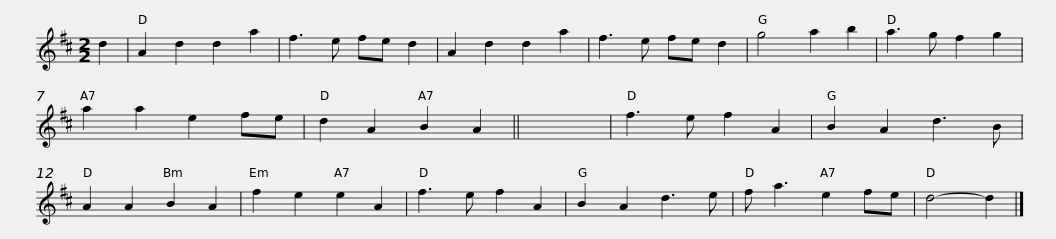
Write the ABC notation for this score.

X:1
L:1/8
M:2/2
I:linebreak $
K:D
V:1 treble
V:1
 d2 | A2 d2 d2 a2 | f3 e fe d2 | A2 d2 d2 a2 | f3 e fe d2 | %5
 g4 a2 b2 | a3 g f2 g2 | a2 a2 e2 fe | d2 A2 B2 A2 || x8 |$ %10
 f3 e f2 A2 | B2 A2 d3 B | A2 A2 B2 A2 | f2 e2 e2 A2 | f3 e f2 A2 | %15
 B2 A2 d3 e | f a3 e2 fe | d4- d2 |] %18
